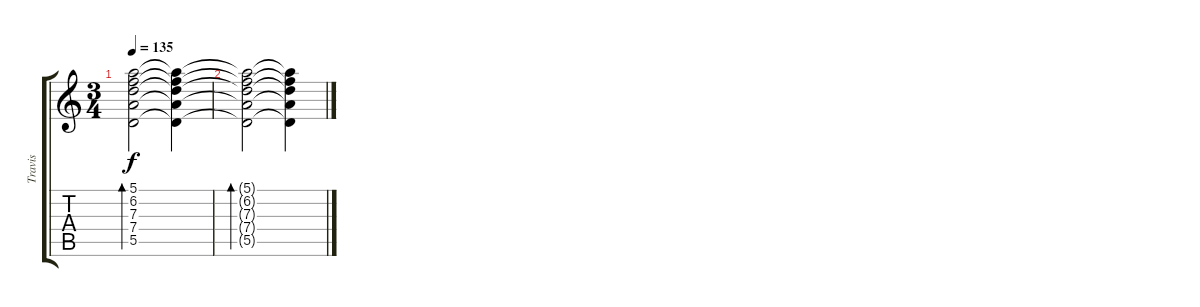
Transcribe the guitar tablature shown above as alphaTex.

\track ("Travis" "Travis") {instrument acousticguitarsteel}
\staff {score tabs}
\tuning (E4 B3 G3 D3 A2 E2) {hide}
\ts (3 4)
\tempo 135
\clef g2
\ks c
(5.1 6.2 7.3 7.4 5.5).2{bd 480 dy f} (5.1{t} 6.2{t} 7.3{t} 7.4{t} 5.5{t}).4 |
(5.1{t} 6.2{t} 7.3{t} 7.4{t} 5.5{t}).2{bd 480} (5.1{t} 6.2{t} 7.3{t} 7.4{t} 5.5{t}).4
